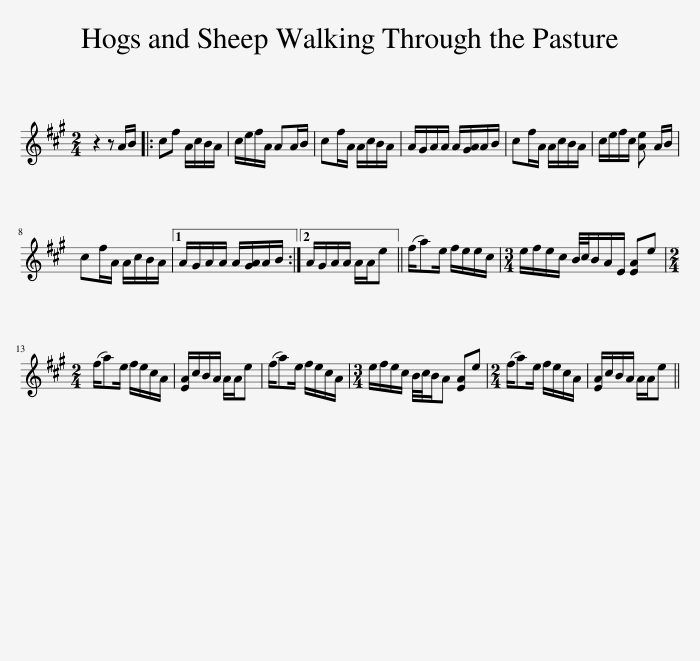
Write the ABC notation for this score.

X:1
L:1/8
M:2/4
I:linebreak $
K:A
V:1 treble
V:1
 z2 z A/B/ |: cf A/c/B/A/ | c/e/f/A/ AA/B/ | cf/A/ A/c/B/A/ | A/G/A/A/ A/[GA]/A/B/ | %5
 cf/A/ A/c/B/A/ | c/e/f/c/ [Ae] A/B/ |$ cf/A/ A/c/B/A/ |1 A/G/A/A/ A/[GA]/A/B/ :|2 A/G/A/A/ A/A/e || %10
 (f/a)e/ f/e/e/c/ |[M:3/4] e/f/e/c/ B/4c/4B/A/E/ [EA]e |$[M:2/4] (f/a)e/ f/e/c/A/ | [EA]/c/B/A/ A/A/e | (f/a)e/ f/e/c/A/ | %15
[M:3/4] e/f/e/c/ B/4c/4B/A [EA]e |[M:2/4] (f/a)e/ f/e/c/A/ | [EA]/c/B/A/ A/A/e || %18
